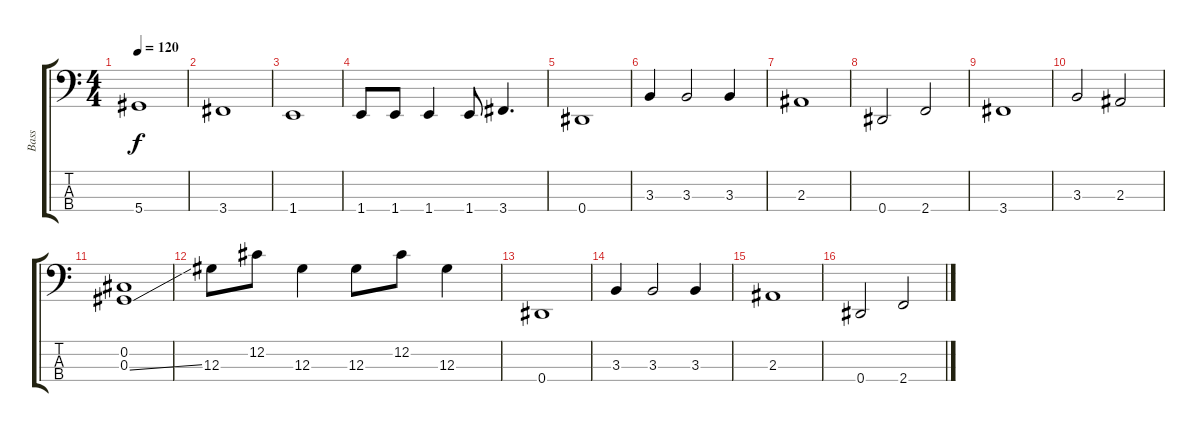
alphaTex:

\track ("Bass" "Bass") {instrument electricbassfinger}
\staff {score tabs}
\tuning (Gb2 Db2 Ab1 Eb1) {hide}
\ts (4 4)
\tempo 120
\clef f4
\ks c
5.4.1{dy f} |
3.4.1 |
1.4.1 |
1.4.8 1.4.8 1.4.4 1.4.8 3.4.4{d} |
0.4.1 |
3.3.4 3.3.2 3.3.4 |
2.3.1 |
0.4.2 2.4.2 |
3.4.1 |
3.3.2 2.3.2 |
(0.2 0.3{ss}).1 |
12.3.8 12.2.8 12.3.4 12.3.8 12.2.8 12.3.4 |
0.4.1 |
3.3.4 3.3.2 3.3.4 |
2.3.1 |
0.4.2 2.4.2
